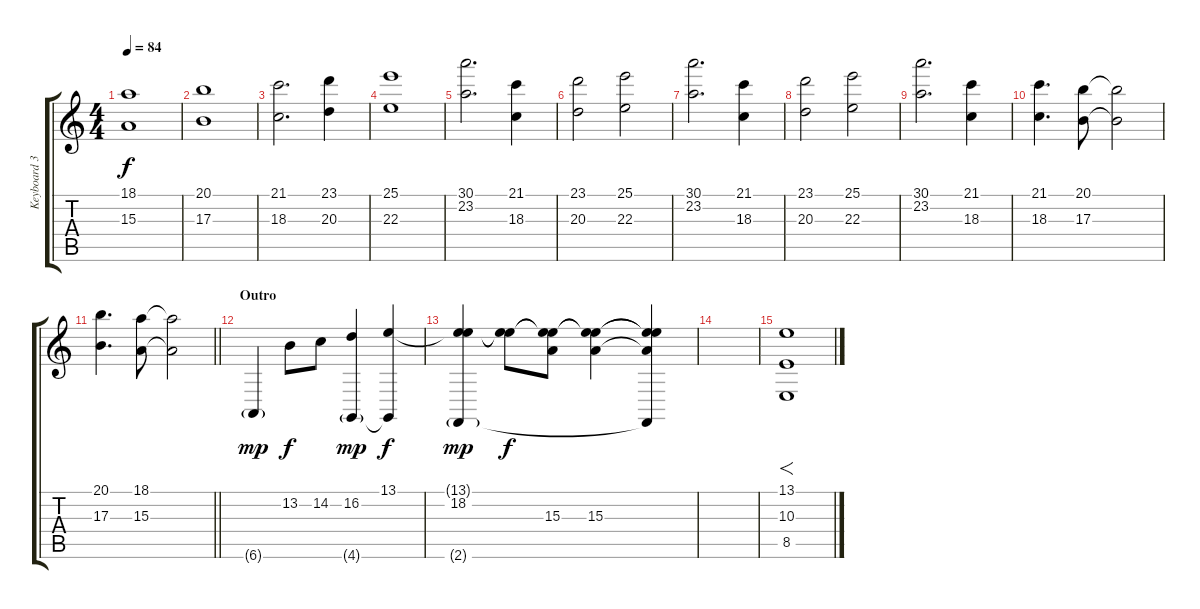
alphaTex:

\track ("Keyboard 3" "Keyboard 3") {instrument stringensemble1}
\staff {score tabs}
\tuning (Eb4 Bb3 Gb3 Db3 Ab2 Eb2) {hide}
\ts (4 4)
\tempo 84
\clef g2
\ks c
(18.1{t} 15.3{t}).1{dy f} |
(20.1 17.3).1 |
(21.1 18.3).2{d} (23.1 20.3).4 |
(25.1 22.3).1 |
(30.1 23.2).2{d} (21.1 18.3).4 |
(23.1 20.3).2 (25.1 22.3).2 |
(30.1 23.2).2{d} (21.1 18.3).4 |
(23.1 20.3).2 (25.1 22.3).2 |
(30.1 23.2).2{d} (21.1 18.3).4 |
(21.1 18.3).4{d} (20.1 17.3).8 (20.1{t} 17.3{t}).2 |
\barLineRight lightlight
(20.1 17.3).4{d} (18.1 15.3).8 (18.1{t} 15.3{t}).2 |
\section ("" "Outro")
6.6{g}.4{dy mp} 13.2.8{dy f} 14.2.8 (16.2 4.6{g}).4{dy mp} (13.1 4.6{t}).4{dy f} |
(13.1{t} 18.2 2.6{g}).4{dy mp} (13.1{t} 18.2{t}).8{dy f} (13.1{t} 18.2{t} 15.3).8 (13.1{t} 18.2{t} 15.3).4 (13.1{t} 18.2{t} 15.3{t} 2.6{t}).4 |
|
(13.1 10.3 8.5).1{f}
